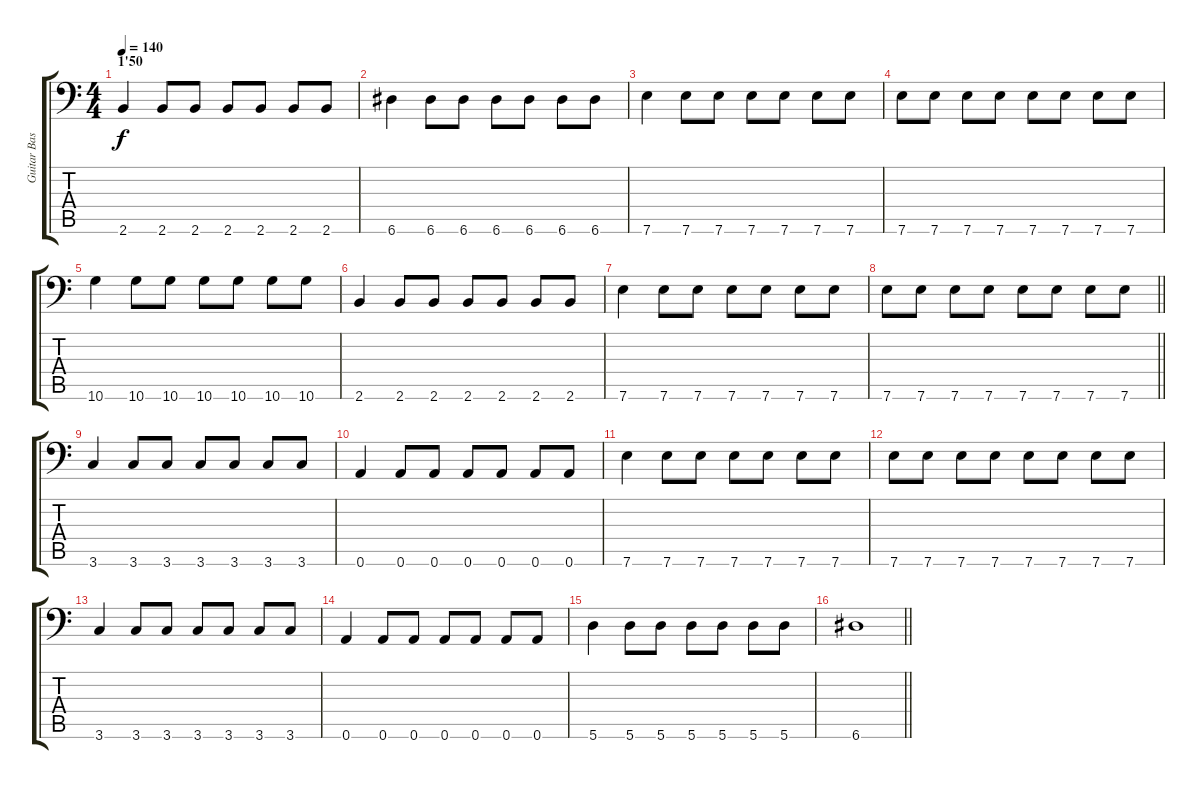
\track ("Guitar Bass" "Guitar Bas") {instrument electricbasspick}
\staff {score tabs}
\tuning (B3 Gb3 D3 A2 E2 A1) {hide}
\ts (4 4)
\section ("" "1'50")
\tempo 140
\clef f4
\ks c
2.6.4{dy f} 2.6.8 2.6.8 2.6.8 2.6.8 2.6.8 2.6.8 |
6.6.4 6.6.8 6.6.8 6.6.8 6.6.8 6.6.8 6.6.8 |
7.6.4 7.6.8 7.6.8 7.6.8 7.6.8 7.6.8 7.6.8 |
7.6.8 7.6.8 7.6.8 7.6.8 7.6.8 7.6.8 7.6.8 7.6.8 |
10.6.4 10.6.8 10.6.8 10.6.8 10.6.8 10.6.8 10.6.8 |
2.6.4 2.6.8 2.6.8 2.6.8 2.6.8 2.6.8 2.6.8 |
7.6.4 7.6.8 7.6.8 7.6.8 7.6.8 7.6.8 7.6.8 |
\barLineRight lightlight
7.6.8 7.6.8 7.6.8 7.6.8 7.6.8 7.6.8 7.6.8 7.6.8 |
3.6.4 3.6.8 3.6.8 3.6.8 3.6.8 3.6.8 3.6.8 |
0.6.4 0.6.8 0.6.8 0.6.8 0.6.8 0.6.8 0.6.8 |
7.6.4 7.6.8 7.6.8 7.6.8 7.6.8 7.6.8 7.6.8 |
7.6.8 7.6.8 7.6.8 7.6.8 7.6.8 7.6.8 7.6.8 7.6.8 |
3.6.4 3.6.8 3.6.8 3.6.8 3.6.8 3.6.8 3.6.8 |
0.6.4 0.6.8 0.6.8 0.6.8 0.6.8 0.6.8 0.6.8 |
5.6.4 5.6.8 5.6.8 5.6.8 5.6.8 5.6.8 5.6.8 |
\barLineRight lightlight
6.6.1
